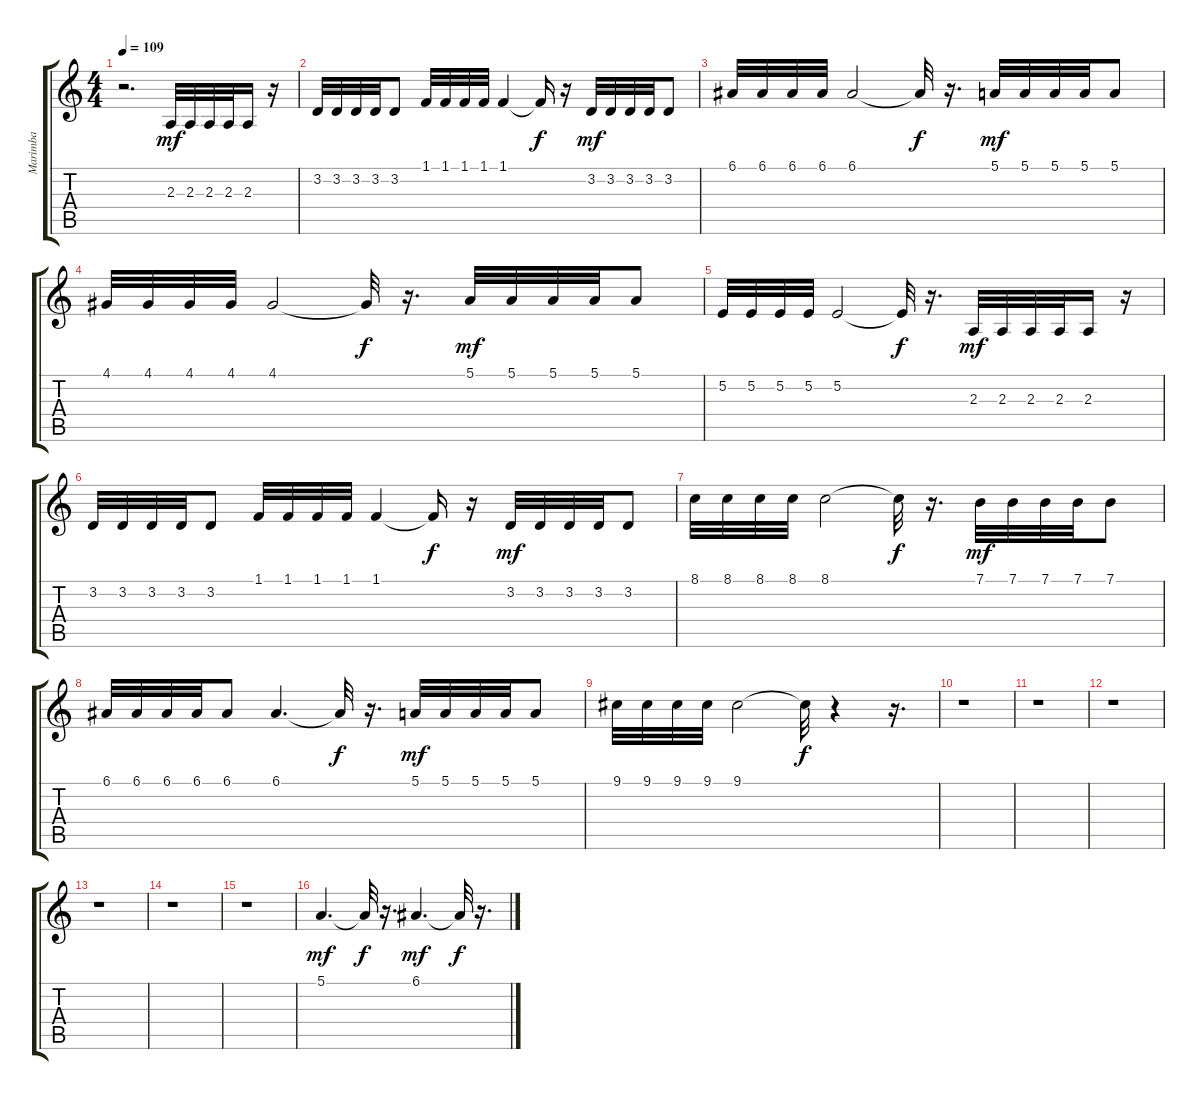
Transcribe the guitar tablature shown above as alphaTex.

\track ("Marimba" "Marimba") {instrument marimba}
\staff {score tabs}
\tuning (E4 B3 G3 D3 A2 E2) {hide}
\ts (4 4)
\tempo 109
\clef g2
\ks c
r.2{d dy mf} 2.3.32 2.3.32 2.3.32 2.3.32 2.3.16 r.16 |
3.2.32 3.2.32 3.2.32 3.2.32 3.2.8 1.1.32 1.1.32 1.1.32 1.1.32 1.1.4 1.1{t}.16{dy f} r.16 3.2.32{dy mf} 3.2.32 3.2.32 3.2.32 3.2.8 |
6.1.32 6.1.32 6.1.32 6.1.32 6.1.2 6.1{t}.32{dy f} r.16{d} 5.1.32{dy mf} 5.1.32 5.1.32 5.1.32 5.1.8 |
4.1.32 4.1.32 4.1.32 4.1.32 4.1.2 4.1{t}.32{dy f} r.16{d} 5.1.32{dy mf} 5.1.32 5.1.32 5.1.32 5.1.8 |
5.2.32 5.2.32 5.2.32 5.2.32 5.2.2 5.2{t}.32{dy f} r.16{d} 2.3.32{dy mf} 2.3.32 2.3.32 2.3.32 2.3.16 r.16 |
3.2.32 3.2.32 3.2.32 3.2.32 3.2.8 1.1.32 1.1.32 1.1.32 1.1.32 1.1.4 1.1{t}.16{dy f} r.16 3.2.32{dy mf} 3.2.32 3.2.32 3.2.32 3.2.8 |
8.1.32 8.1.32 8.1.32 8.1.32 8.1.2 8.1{t}.32{dy f} r.16{d} 7.1.32{dy mf} 7.1.32 7.1.32 7.1.32 7.1.8 |
6.1.32 6.1.32 6.1.32 6.1.32 6.1.8 6.1.4{d} 6.1{t}.32{dy f} r.16{d} 5.1.32{dy mf} 5.1.32 5.1.32 5.1.32 5.1.8 |
9.1.32 9.1.32 9.1.32 9.1.32 9.1.2 9.1{t}.32{dy f} r.4 r.16{d} |
r.1 |
r.1 |
r.1 |
r.1 |
r.1 |
r.1 |
5.1.4{d dy mf} 5.1{t}.32{dy f} r.16{d} 6.1.4{d dy mf} 6.1{t}.32{dy f} r.16{d}
